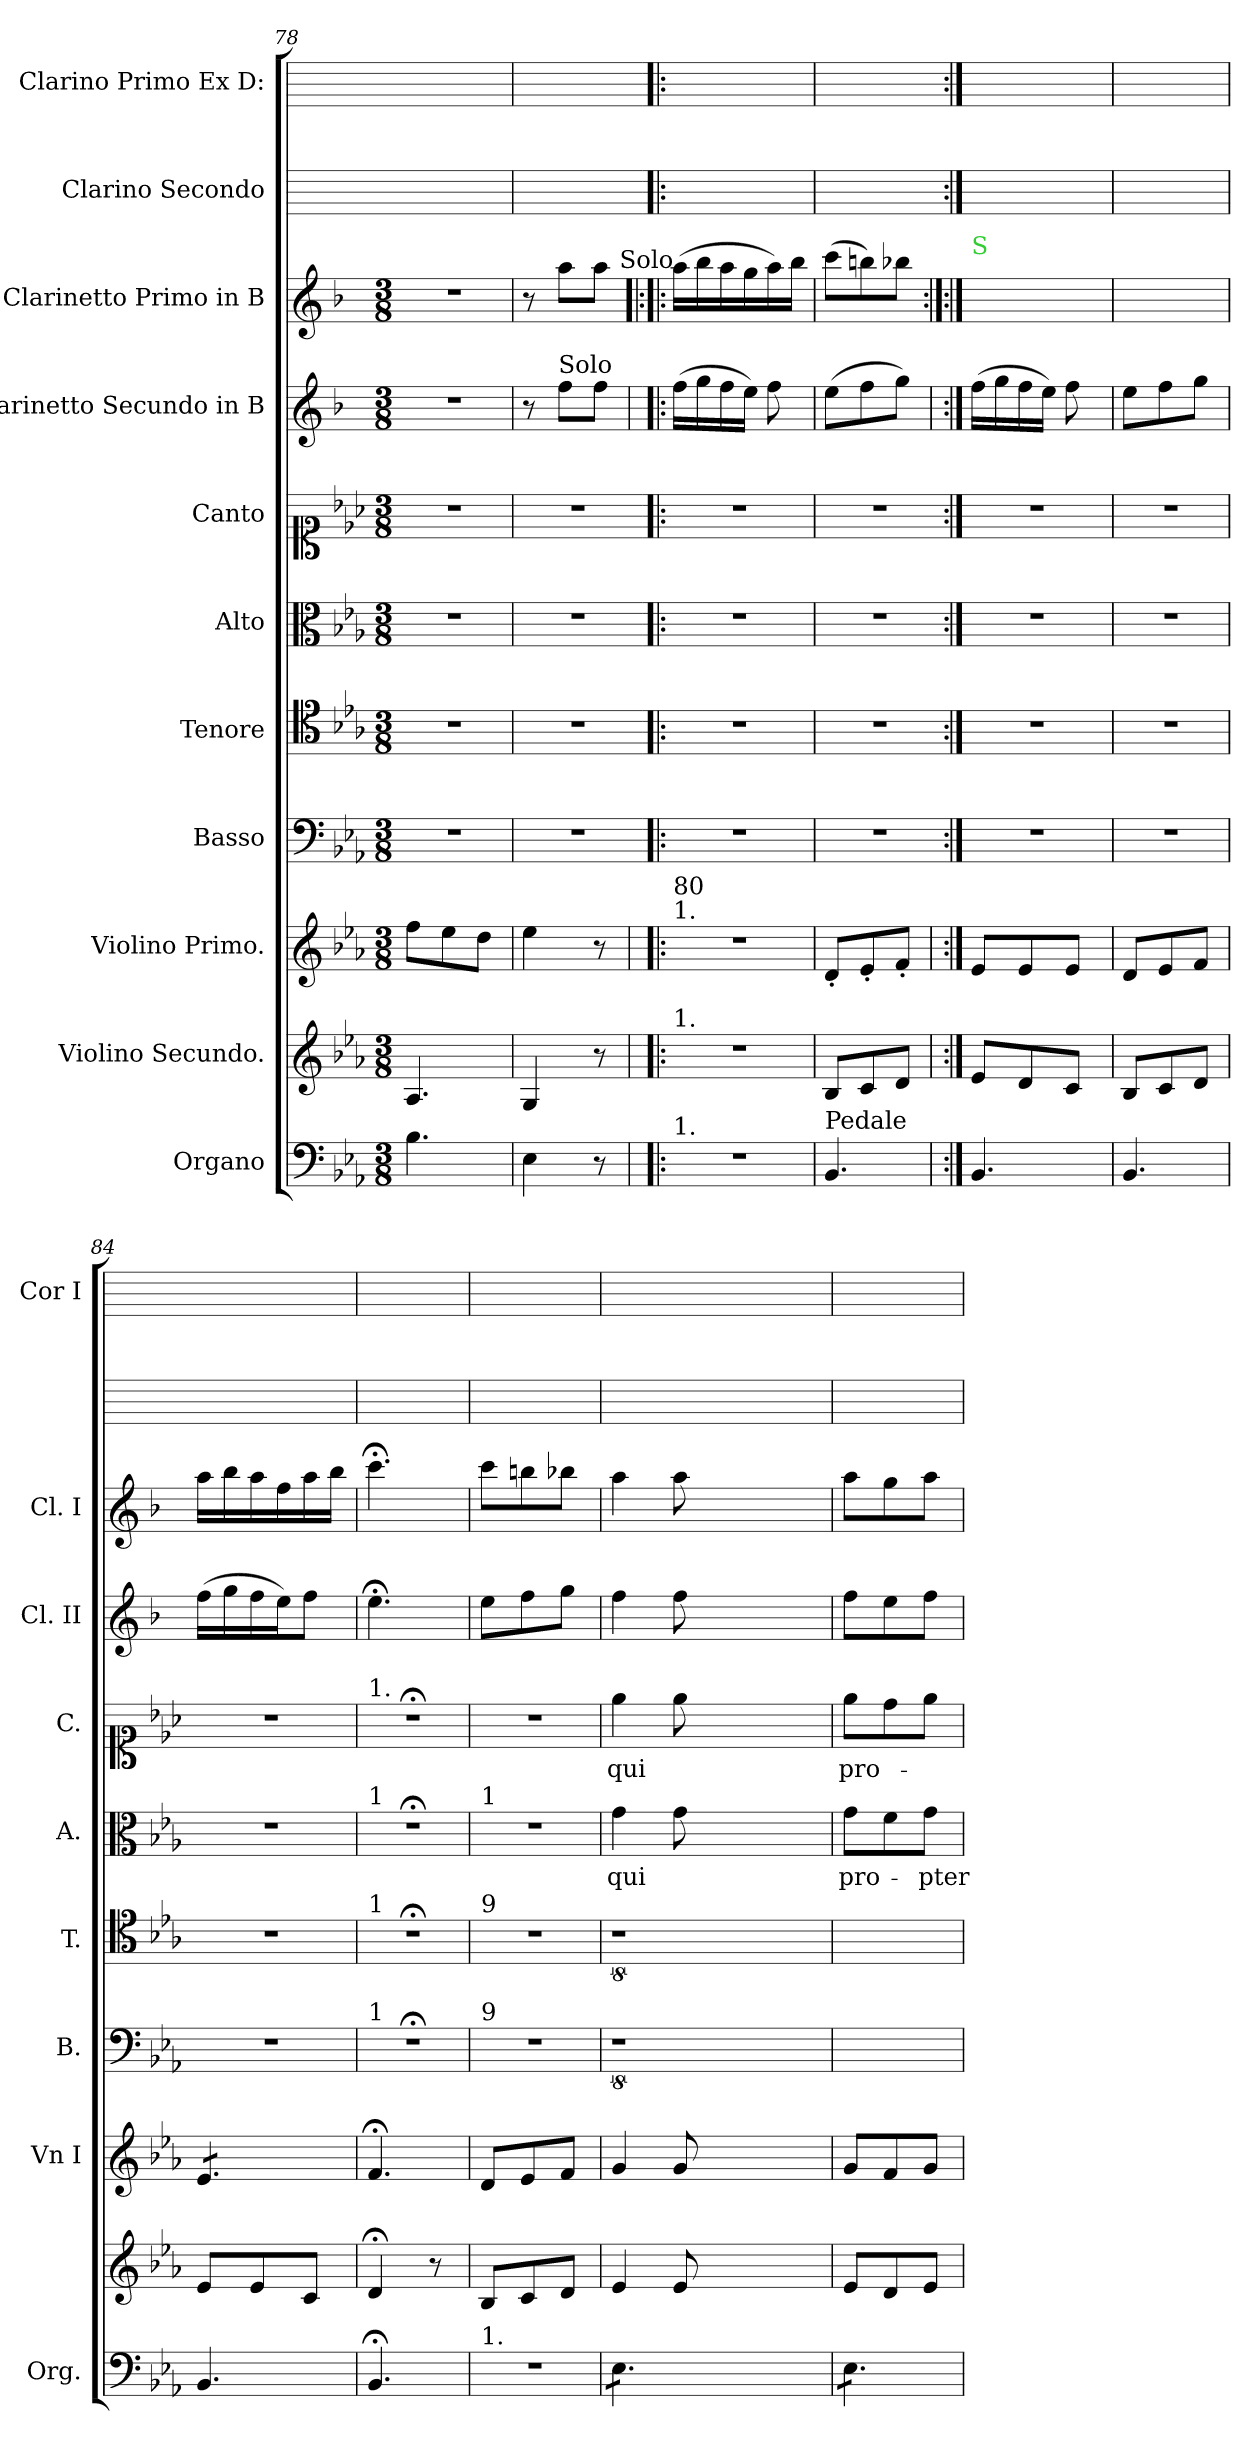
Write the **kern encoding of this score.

**kern	**dynam	**kern	**kern	**kern	**kern	**kern	**text	**kern	**text	**kern	**kern	**kern	**kern
*part11	*part11	*part10	*part9	*part8	*part7	*part6	*part6	*part5	*part5	*part4	*part3	*part2	*part1
*staff11	*staff11	*staff10	*staff9	*staff8	*staff7	*staff6	*staff6	*staff5	*staff5	*staff4	*staff3	*staff2	*staff1
*I"Organo	*	*I"Violino Secundo.	*I"Violino Primo.	*I"Basso	*I"Tenore	*I"Alto	*	*I"Canto	*	*I"Clarinetto Secundo in B	*I"Clarinetto Primo in B	*I"Clarino Secondo	*I"Clarino Primo Ex D:
*I'Org.	*	*	*I'Vn I	*I'B.	*I'T.	*I'A.	*	*I'C.	*	*I'Cl. II	*I'Cl. I	*	*I'Cor I
*clefF4	*	*clefG2	*clefG2	*clefF4	*clefC4	*clefC3	*	*clefC1	*	*clefG2	*clefG2	*	*
*	*	*	*	*	*	*	*	*	*	*ITrd1c2	*ITrd1c2	*	*
*k[b-e-a-]	*	*k[b-e-a-]	*k[b-e-a-]	*k[b-e-a-]	*k[b-e-a-]	*k[b-e-a-]	*	*k[b-e-a-]	*	*k[b-e-a-]	*k[b-e-a-]	*	*
*E-:	*	*E-:	*E-:	*E-:	*E-:	*E-:	*	*E-:	*	*E-:	*E-:	*	*
*M3/8	*	*M3/8	*M3/8	*M3/8	*M3/8	*M3/8	*	*M3/8	*	*M3/8	*M3/8	*	*
=78	=78	=78	=78	=78	=78	=78	=78	=78	=78	=78	=78	=78	=78
4.B-\	.	4.A-/	8ff\L	4.r	4.r	4.r	.	4.r	.	4.r	4.r	4.ryy	4.ryy
.	.	.	8ee-\	.	.	.	.	.	.	.	.	.	.
.	.	.	8dd\J	.	.	.	.	.	.	.	.	.	.
=79	=79	=79	=79	=79	=79	=79	=79	=79	=79	=79	=79	=79	=79
4E-\	.	4G/	4ee-\	4.r	4.r	4.r	.	4.r	.	8r	8r	4.ryy	4.ryy
!	!	!	!	!	!	!	!	!	!	!LO:TX:a:t=Solo	!	!	!
.	.	.	.	.	.	.	.	.	.	8ee-\L	8gg\L	.	.
8r	.	8r	8r	.	.	.	.	.	.	8ee-\J	8gg\J	.	.
=80	=80	=80	=80	=80	=80	=80	=80	=80	=80	=80	=80!|:	=80	=80
!	!	!	!	!	!	!	!	!	!	!	!LO:TX:a:rj:t=Solo	!	!
!	!	!	!LO:TX:a:t=1.	!	!	!	!	!	!	!	!	!	!
!	!	!	!LO:TX:a:t=80	!	!	!	!	!	!	!	!	!	!
!	!	!LO:TX:a:t=1.	!	!	!	!	!	!	!	!	!	!	!
!LO:TX:a:t=1.	!	!	!	!	!	!	!	!	!	!	!	!	!
4.r	.	4.r	4.r	4.r	4.r	4.r	.	4.r	.	(16ee-\LL	(16gg\LL	4.ryy	4.ryy
.	.	.	.	.	.	.	.	.	.	16ff\	16aa-\	.	.
.	.	.	.	.	.	.	.	.	.	16ee-\	16gg\	.	.
.	.	.	.	.	.	.	.	.	.	16dd\JJ)	16ff\	.	.
.	.	.	.	.	.	.	.	.	.	8ee-\	16gg\)	.	.
.	.	.	.	.	.	.	.	.	.	.	16aa-\JJ	.	.
=81	=81	=81	=81	=81	=81	=81	=81	=81	=81	=81	=81	=81	=81
!LO:TX:a:t=Pedale	!	!	!	!	!	!	!	!	!	!	!	!	!
4.BB-/	.	8B-/L	8d'/L	4.r	4.r	4.r	.	4.r	.	(8dd\L	(8bb-\L	4.ryy	4.ryy
.	.	8c/	8e-'/	.	.	.	.	.	.	8ee-\	8aan\)	.	.
.	.	8d/J	8f'/J	.	.	.	.	.	.	8ff\J)	8aa-X\J	.	.
=82	=82	=82	=82	=82	=82	=82	=82	=82	=82	=82	=82:|!	=82	=82
!	!	!	!	!	!	!	!	!	!	!	!LO:TX:a:color=limegreen:t=S	!	!
4.BB-/	.	8e-/L	8e-/L	4.r	4.r	4.r	.	4.r	.	(16ee-\LL	16gg\LLyy	4.ryy	4.ryy
.	.	.	.	.	.	.	.	.	.	16ff\	16aa-\yy	.	.
.	.	8d/	8e-/	.	.	.	.	.	.	16ee-\	16gg\yy	.	.
.	.	.	.	.	.	.	.	.	.	16dd\JJ)	16ff\yy	.	.
.	.	8c/J	8e-/J	.	.	.	.	.	.	8ee-\	16gg\yy	.	.
.	.	.	.	.	.	.	.	.	.	.	16aa-\JJyy	.	.
=83	=83	=83	=83	=83	=83	=83	=83	=83	=83	=83	=83	=83	=83
4.BB-/	.	8B-/L	8d/L	4.r	4.r	4.r	.	4.r	.	8dd\L	8bb-\Lyy	4.ryy	4.ryy
.	.	8c/	8e-/	.	.	.	.	.	.	8ee-\	8aan\yy	.	.
.	.	8d/J	8f/J	.	.	.	.	.	.	8ff\J	8aa-X\Jyy	.	.
=84	=84	=84	=84	=84	=84	=84	=84	=84	=84	=84	=84	=84	=84
*	*	*	*tremolo	*	*	*	*	*	*	*	*	*	*
4.BB-/	.	8e-/L	8e-/L	4.r	4.r	4.r	.	4.r	.	(16ee-\LL	16gg\LL	4.ryy	4.ryy
.	.	.	.	.	.	.	.	.	.	16ff\	16aa-\	.	.
.	.	8e-/	8e-/	.	.	.	.	.	.	16ee-\	16gg\	.	.
.	.	.	.	.	.	.	.	.	.	16dd\J)	16ee-\	.	.
.	.	8c/J	8e-/J	.	.	.	.	.	.	8ee-\J	16gg\	.	.
*	*	*	*Xtremolo	*	*	*	*	*	*	*	*	*	*
.	.	.	.	.	.	.	.	.	.	.	16aa-\JJ	.	.
=85	=85	=85	=85	=85	=85	=85	=85	=85	=85	=85	=85	=85	=85
!	!	!	!	!	!	!	!	!LO:TX:a:t=1.	!	!	!	!	!
!	!	!	!	!	!	!LO:TX:a:t=1	!	!	!	!	!	!	!
!	!	!	!	!	!LO:TX:a:t=1	!	!	!	!	!	!	!	!
!	!	!	!	!LO:TX:a:t=1	!	!	!	!	!	!	!	!	!
4.BB-;</	.	4d;</	4.f;</	4.r;<	4.r;<	4.r;<	.	4.r;<	.	4.dd;<\	4.bb-;<\	4.ryy	4.ryy
.	.	8r	.	.	.	.	.	.	.	.	.	.	.
=86	=86	=86	=86	=86	=86	=86	=86	=86	=86	=86	=86	=86	=86
!	!	!	!	!	!	!LO:TX:a:t=1	!	!	!	!	!	!	!
!	!	!	!	!	!LO:TX:a:t=9	!	!	!	!	!	!	!	!
!	!	!	!	!LO:TX:a:t=9	!	!	!	!	!	!	!	!	!
!LO:TX:a:t=1.	!	!	!	!	!	!	!	!	!	!	!	!	!
4.r	.	8B-/L	8d/L	4.r	4.r	4.r	.	4.r	.	8dd\L	8bb-\L	4.ryy	4.ryy
.	.	8c/	8e-/	.	.	.	.	.	.	8ee-\	8aan\	.	.
.	.	8d/J	8f/J	.	.	.	.	.	.	8ff\J	8aa-X\J	.	.
=87	=87	=87	=87	=87	=87	=87	=87	=87	=87	=87	=87	=87	=87
!	!LO:DY:a	!	!	!	!	!	!	!	!	!	!	!	!
*tremolo	*	*	*	*	*	*	*	*	*	*	*	*	*
8E-\L	pie	4e-/	4g/	8%9r	8%9r	4g\	qui	4ee-\	qui	4ee-\	4gg\	4.ryy	4.ryy
8E-\	.	.	.	.	.	.	.	.	.	.	.	.	.
8E-\J	.	8e-/	8g/	.	.	8g\	.	8ee-\	.	8ee-\	8gg\	.	.
2.ryy	.	2.ryy	2.ryy	.	.	2.ryy	.	2.ryy	.	2.ryy	2.ryy	2.ryy	2.ryy
=88	=88	=88	=88	=88	=88	=88	=88	=88	=88	=88	=88	=88	=88
8E-\L	.	8e-/L	8g/L	4.ryy	4.ryy	8g\L	pro-	8ee-\L	pro-	8ee-\L	8gg\L	4.ryy	4.ryy
8E-\	.	8d/	8f/	.	.	8f\	.	8dd\	.	8dd\	8ff\	.	.
8E-\J	.	8e-/J	8g/J	.	.	8g\J	-pter	8ee-\J	.	8ee-\J	8gg\J	.	.
*Xtremolo	*	*	*	*	*	*	*	*	*	*	*	*	*
=	=	=	=	=	=	=	=	=	=	=	=	=	=
*-	*-	*-	*-	*-	*-	*-	*-	*-	*-	*-	*-	*-	*-
